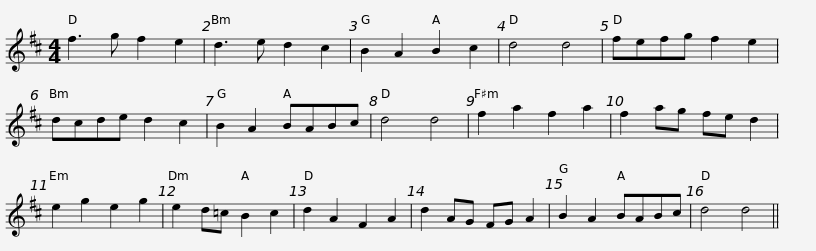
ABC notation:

X:1
L:1/8
M:4/4
I:linebreak $
K:D
V:1 treble
V:1
 f3 g f2 e2 | d3 e d2 c2 | B2 A2 B2 c2 | d4 d4 | fefg f2 e2 | %5
 dcde d2 c2 | B2 A2 BABc | d4 d4 | f2 a2 f2 a2 |$ f2 ag fe d2 | %10
 e2 g2 e2 g2 | e2 d=c B2 c2 | d2 A2 F2 A2 | d2 AG FG A2 | B2 A2 BABc | %15
 d4 d4 || %16
